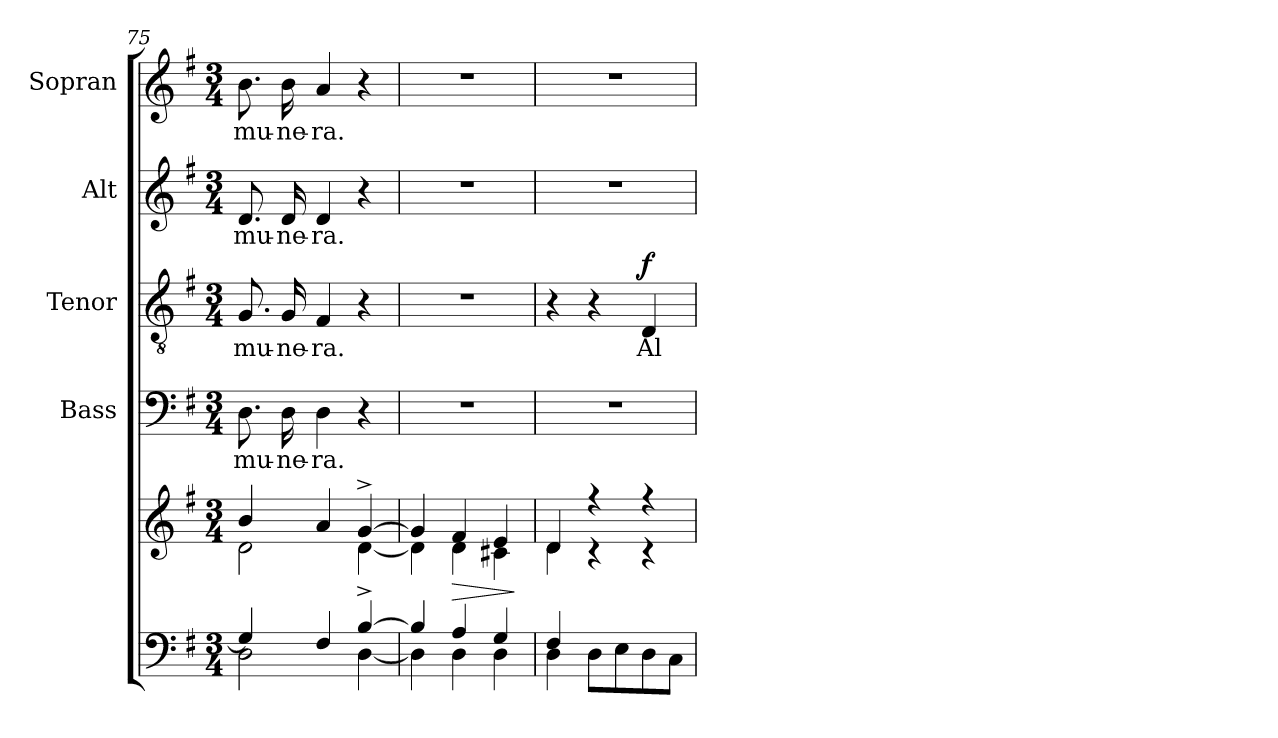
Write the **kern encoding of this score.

**kern	**kern	**dynam	**kern	**text	**kern	**text	**dynam	**kern	**text	**kern	**text
*part5	*part5	*part5	*part4	*part4	*part3	*part3	*part3	*part2	*part2	*part1	*part1
*staff6	*staff5	*staff5/6	*staff4	*staff4	*staff3	*staff3	*staff3	*staff2	*staff2	*staff1	*staff1
*	*	*	*I"Bass	*	*I"Tenor	*	*	*I"Alt	*	*I"Sopran	*
*	*	*	*I'B.	*	*I'T.	*	*	*I'A.	*	*I'S.	*
*clefF4	*clefG2	*	*clefF4	*	*clefGv2	*	*	*clefG2	*	*clefG2	*
*k[f#]	*k[f#]	*	*k[f#]	*	*k[f#]	*	*	*k[f#]	*	*k[f#]	*
*G:	*G:	*	*G:	*	*G:	*	*	*G:	*	*G:	*
*M3/4	*M3/4	*	*M3/4	*	*M3/4	*	*	*M3/4	*	*M3/4	*
=75	=75	=75	=75	=75	=75	=75	=75	=75	=75	=75	=75
*^	*^	*	*	*	*	*	*	*	*	*	*
!	!	!	!	!	!	!LO:LY:b	!	!LO:LY:b	!	!	!LO:LY:b	!	!LO:LY:b
4G/]	2D\	4b/	2d\	.	8.D\	mu-	8.G/	mu-	.	8.d/	mu-	8.b\	mu-
!	!	!	!	!	!	!LO:LY:b	!	!LO:LY:b	!	!	!LO:LY:b	!	!LO:LY:b
.	.	.	.	.	16D\	-ne-	16G/	-ne-	.	16d/	-ne-	16b\	-ne-
!	!	!	!	!	!	!LO:LY:b	!	!LO:LY:b	!	!	!LO:LY:b	!	!LO:LY:b
4F#/	.	4a/	.	.	4D\	-ra.	4F#/	-ra.	.	4d/	-ra.	4a/	-ra.
[>4B^>/	[<4D\	[>4g^>/	[<4d\	.	4r	.	4r	.	.	4r	.	4r	.
=76	=76	=76	=76	=76	=76	=76	=76	=76	=76	=76	=76	=76	=76
4B/]	4D\]	4g/]	4d\]	.	2.r	.	2.r	.	.	2.r	.	2.r	.
!	!	!	!	!LO:HP:b	!	!	!	!	!	!	!	!	!
4A/	4D\	4f#/	4d\	>	.	.	.	.	.	.	.	.	.
4G/	4D\	4e/	4c#X\	.	.	.	.	.	.	.	.	.	.
*v	*v	*	*	*	*	*	*	*	*	*	*	*	*
*	*v	*v	*	*	*	*	*	*	*	*	*	*
.	.	]	.	.	.	.	.	.	.	.	.
=77	=77	=77	=77	=77	=77	=77	=77	=77	=77	=77	=77
*^	*^	*	*	*	*	*	*	*	*	*	*
4F#/	4D\	4d/	4d\	.	2.r	.	4r	.	.	2.r	.	2.r	.
2ryy	8D\L	4r	4r	.	.	.	4r	.	.	.	.	.	.
.	8E\	.	.	.	.	.	.	.	.	.	.	.	.
!	!	!	!	!	!	!	!	!LO:LY:b	!LO:DY:a	!	!	!	!
.	8D\	4r	4r	.	.	.	4D/	Al-	f	.	.	.	.
.	8C\J	.	.	.	.	.	.	.	.	.	.	.	.
*v	*v	*	*	*	*	*	*	*	*	*	*	*	*
*	*v	*v	*	*	*	*	*	*	*	*	*	*
=	=	=	=	=	=	=	=	=	=	=	=
*-	*-	*-	*-	*-	*-	*-	*-	*-	*-	*-	*-
